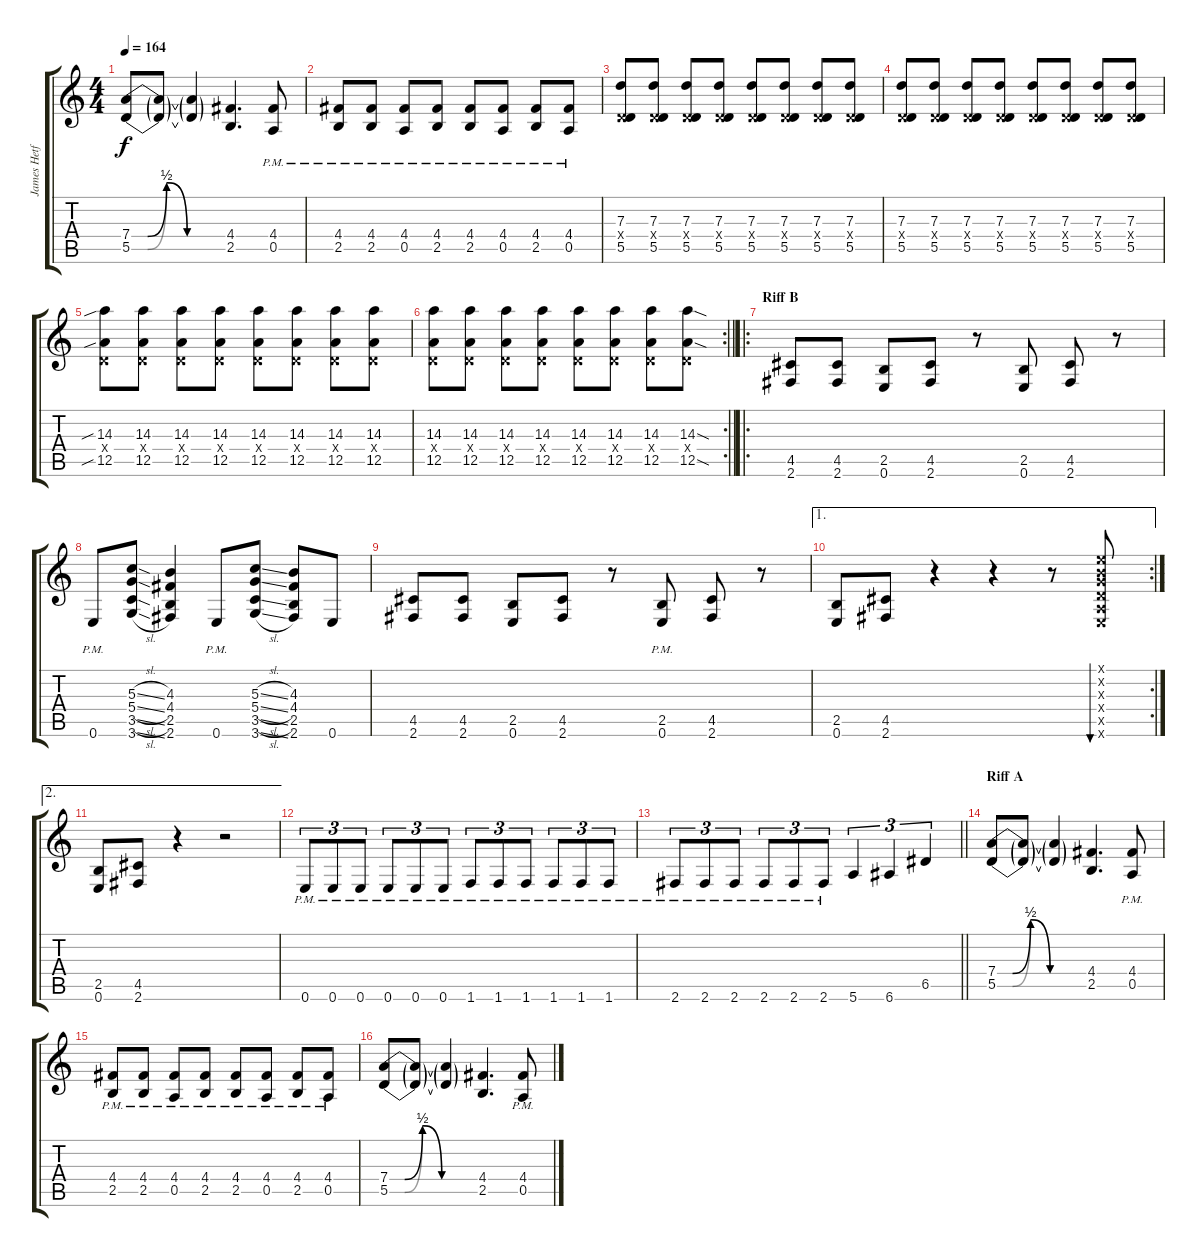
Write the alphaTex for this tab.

\track ("James Hetfield" "James Hetf") {instrument distortionguitar}
\staff {score tabs}
\tuning (E4 B3 G3 D3 A2 E2) {hide}
\ts (4 4)
\tempo 164
\clef g2
\ks c
(7.4{be (custom 0 0 10 0 22 2 35 0 45 0 60 0)} 5.5{be (custom 0 0 10 0 22 2 35 0 60 0)}).8{dy f} (7.4{t} 5.5{t}).8 (7.4{t} 5.5{t}).4 (4.4 2.5).4{d} (4.4{pm} 0.5{pm}).8 |
(4.4{pm} 2.5{pm}).8 (4.4{pm} 2.5{pm}).8 (4.4{pm} 0.5{pm}).8 (4.4{pm} 2.5{pm}).8 (4.4{pm} 2.5{pm}).8 (4.4{pm} 0.5{pm}).8 (4.4{pm} 2.5{pm}).8 (4.4{pm} 0.5{pm}).8 |
(7.3 0.4{x} 5.5).8 (7.3 0.4{x} 5.5).8 (7.3 0.4{x} 5.5).8 (7.3 0.4{x} 5.5).8 (7.3 0.4{x} 5.5).8 (7.3 0.4{x} 5.5).8 (7.3 0.4{x} 5.5).8 (7.3 0.4{x} 5.5).8 |
(7.3 0.4{x} 5.5).8 (7.3 0.4{x} 5.5).8 (7.3 0.4{x} 5.5).8 (7.3 0.4{x} 5.5).8 (7.3 0.4{x} 5.5).8 (7.3 0.4{x} 5.5).8 (7.3 0.4{x} 5.5).8 (7.3 0.4{x} 5.5).8 |
(14.3{sib} 0.4{x} 12.5{sib}).8 (14.3 0.4{x} 12.5).8 (14.3 0.4{x} 12.5).8 (14.3 0.4{x} 12.5).8 (14.3 0.4{x} 12.5).8 (14.3 0.4{x} 12.5).8 (14.3 0.4{x} 12.5).8 (14.3 0.4{x} 12.5).8 |
\rc 2
\barLineRight lightlight
(14.3 0.4{x} 12.5).8 (14.3 0.4{x} 12.5).8 (14.3 0.4{x} 12.5).8 (14.3 0.4{x} 12.5).8 (14.3 0.4{x} 12.5).8 (14.3 0.4{x} 12.5).8 (14.3 0.4{x} 12.5).8 (14.3{sod} 0.4{x} 12.5{sod}).8 |
\ro
\section ("" "Riff B")
(4.5 2.6).8 (4.5 2.6).8 (2.5 0.6).8 (4.5 2.6).8 r.8 (2.5 0.6).8 (4.5 2.6).8 r.8 |
0.6{pm}.8 (5.3{sl} 5.4{sl} 3.5{sl} 3.6{sl}).8 (4.3 4.4 2.5 2.6).4 0.6{pm}.8 (5.3{sl} 5.4{sl} 3.5{sl} 3.6{sl}).8 (4.3 4.4 2.5 2.6).8 0.6.8 |
(4.5 2.6).8 (4.5 2.6).8 (2.5 0.6).8 (4.5 2.6).8 r.8 (2.5{pm} 0.6{pm}).8 (4.5 2.6).8 r.8 |
\ae 1
\rc 2
(2.5 0.6).8 (4.5 2.6).8 r.4 r.4 r.8 (0.1{x} 0.2{x} 0.3{x} 0.4{x} 0.5{x} 0.6{x}).8{bu 60} |
\ae 2
(2.5 0.6).8 (4.5 2.6).8 r.4 r.2 |
0.6{pm}.8{tu (3 2)} 0.6{pm}.8{tu (3 2)} 0.6{pm}.8{tu (3 2)} 0.6{pm}.8{tu (3 2)} 0.6{pm}.8{tu (3 2)} 0.6{pm}.8{tu (3 2)} 1.6{pm}.8{tu (3 2)} 1.6{pm}.8{tu (3 2)} 1.6{pm}.8{tu (3 2)} 1.6{pm}.8{tu (3 2)} 1.6{pm}.8{tu (3 2)} 1.6{pm}.8{tu (3 2)} |
\barLineRight lightlight
2.6{pm}.8{tu (3 2)} 2.6{pm}.8{tu (3 2)} 2.6{pm}.8{tu (3 2)} 2.6{pm}.8{tu (3 2)} 2.6{pm}.8{tu (3 2)} 2.6{pm}.8{tu (3 2)} 5.6.4{tu (3 2)} 6.6.4{tu (3 2)} 6.5.4{tu (3 2)} |
\section ("" "Riff A")
(7.4{be (custom 0 0 10 0 22 2 35 0 45 0 60 0)} 5.5{be (custom 0 0 10 0 22 2 35 0 60 0)}).8 (7.4{t} 5.5{t}).8 (7.4{t} 5.5{t}).4 (4.4 2.5).4{d} (4.4{pm} 0.5{pm}).8 |
(4.4{pm} 2.5{pm}).8 (4.4{pm} 2.5{pm}).8 (4.4{pm} 0.5{pm}).8 (4.4{pm} 2.5{pm}).8 (4.4{pm} 2.5{pm}).8 (4.4{pm} 0.5{pm}).8 (4.4{pm} 2.5{pm}).8 (4.4{pm} 0.5{pm}).8 |
(7.4{be (custom 0 0 10 0 22 2 35 0 45 0 60 0)} 5.5{be (custom 0 0 10 0 22 2 35 0 60 0)}).8 (7.4{t} 5.5{t}).8 (7.4{t} 5.5{t}).4 (4.4 2.5).4{d} (4.4{pm} 0.5{pm}).8
